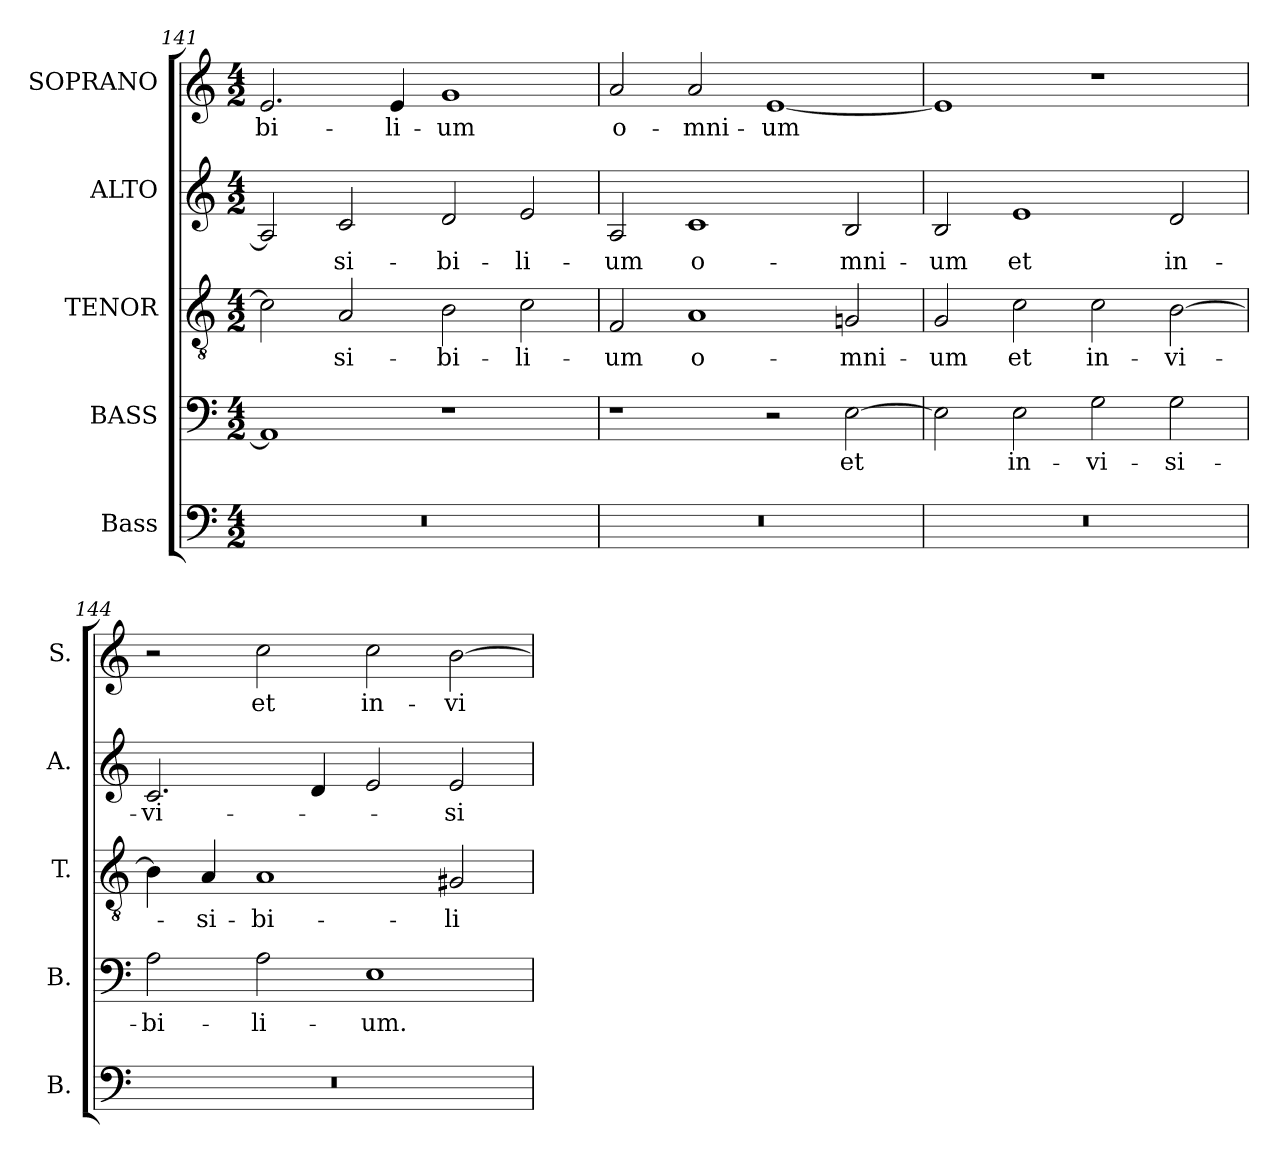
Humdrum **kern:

**kern	**kern	**text	**kern	**text	**kern	**text	**kern	**text
*part5	*part4	*part4	*part3	*part3	*part2	*part2	*part1	*part1
*staff5	*staff4	*staff4	*staff3	*staff3	*staff2	*staff2	*staff1	*staff1
*I"Bass	*I"BASS	*	*I"TENOR	*	*I"ALTO	*	*I"SOPRANO	*
*I'B.	*I'B.	*	*I'T.	*	*I'A.	*	*I'S.	*
!!LO:PB:g=z
*clefF4	*clefF4	*	*clefGv2	*	*clefG2	*	*clefG2	*
*	*	*	*ITrd7c12	*	*	*	*	*
*k[]	*k[]	*	*k[]	*	*k[]	*	*k[]	*
*C:	*C:	*	*C:	*	*C:	*	*C:	*
*M4/2	*M4/2	*	*M4/2	*	*M4/2	*	*M4/2	*
=141	=141	=141	=141	=141	=141	=141	=141	=141
!LO:N:vis=1	!	!	!	!	!	!	!	!
!	!	!	!	!	!	!	!	!LO:LY:b:color=#000000
0r	1AAi]	.	2Ci\]	.	2Ai/]	.	2.ei/	-bi-
!	!	!	!	!LO:LY:b:color=#000000	!	!	!	!
!	!	!	!	!	!	!LO:LY:b:color=#000000	!	!
.	.	.	2AAi/	-si-	2ci/	-si-	.	.
!	!	!	!	!	!	!	!	!LO:LY:b:color=#000000
.	.	.	.	.	.	.	4ei/	-li-
!	!	!	!	!LO:LY:b:color=#000000	!	!	!	!
!	!	!	!	!	!	!LO:LY:b:color=#000000	!	!
!	!	!	!	!	!	!	!	!LO:LY:b:color=#000000
.	1r	.	2BBi\	-bi-	2di/	-bi-	1gi	-um
!	!	!	!	!LO:LY:b:color=#000000	!	!	!	!
!	!	!	!	!	!	!LO:LY:b:color=#000000	!	!
.	.	.	2Ci\	-li-	2ei/	-li-	.	.
=142	=142	=142	=142	=142	=142	=142	=142	=142
!LO:N:vis=1	!	!	!	!	!	!	!	!
!	!	!	!	!LO:LY:b:color=#000000	!	!	!	!
!	!	!	!	!	!	!LO:LY:b:color=#000000	!	!
!	!	!	!	!	!	!	!	!LO:LY:b:color=#000000
0r	1r	.	2FFi/	-um	2Ai/	-um	2ai/	o-
!	!	!	!	!LO:LY:b:color=#000000	!	!	!	!
!	!	!	!	!	!	!LO:LY:b:color=#000000	!	!
!	!	!	!	!	!	!	!	!LO:LY:b:color=#000000
.	.	.	1AAi	o-	1ci	o-	2ai/	-mni-
!	!	!	!	!	!	!	!	!LO:LY:b:color=#000000
.	2r	.	.	.	.	.	[1ei	-um
!	!	!LO:LY:b:color=#000000	!	!	!	!	!	!
!	!	!	!	!LO:LY:b:color=#000000	!	!	!	!
!	!	!	!	!	!	!LO:LY:b:color=#000000	!	!
.	[2Ei\	et	2GGni/	-mni-	2Bi/	-mni-	.	.
=143	=143	=143	=143	=143	=143	=143	=143	=143
!LO:N:vis=1	!	!	!	!	!	!	!	!
!	!	!	!	!LO:LY:b:color=#000000	!	!	!	!
!	!	!	!	!	!	!LO:LY:b:color=#000000	!	!
0r	2Ei\]	.	2GGi/	-um	2Bi/	-um	1ei]	.
!	!	!LO:LY:b:color=#000000	!	!	!	!	!	!
!	!	!	!	!LO:LY:b:color=#000000	!	!	!	!
!	!	!	!	!	!	!LO:LY:b:color=#000000	!	!
.	2Ei\	in-	2Ci\	et	1ei	et	.	.
!	!	!LO:LY:b:color=#000000	!	!	!	!	!	!
!	!	!	!	!LO:LY:b:color=#000000	!	!	!	!
.	2Gi\	-vi-	2Ci\	in-	.	.	1r	.
!	!	!LO:LY:b:color=#000000	!	!	!	!	!	!
!	!	!	!	!LO:LY:b:color=#000000	!	!	!	!
!	!	!	!	!	!	!LO:LY:b:color=#000000	!	!
.	2Gi\	-si-	[2BBi\	-vi-	2di/	in-	.	.
=144	=144	=144	=144	=144	=144	=144	=144	=144
!LO:N:vis=1	!	!	!	!	!	!	!	!
!	!	!LO:LY:b:color=#000000	!	!	!	!	!	!
!	!	!	!	!	!	!LO:LY:b:color=#000000	!	!
0r	2Ai\	-bi-	4BBi\]	.	2.ci/	-vi-	2r	.
!	!	!	!	!LO:LY:b:color=#000000	!	!	!	!
.	.	.	4AAi/	-si-	.	.	.	.
!	!	!LO:LY:b:color=#000000	!	!	!	!	!	!
!	!	!	!	!LO:LY:b:color=#000000	!	!	!	!
!	!	!	!	!	!	!	!	!LO:LY:b:color=#000000
.	2Ai\	-li-	1AAi	-bi-	.	.	2cci\	et
.	.	.	.	.	4di/	.	.	.
!	!	!LO:LY:b:color=#000000	!	!	!	!	!	!
!	!	!	!	!	!	!	!	!LO:LY:b:color=#000000
.	1Ei	-um.	.	.	2ei/	.	2cci\	in-
!	!	!	!	!LO:LY:b:color=#000000	!	!	!	!
!	!	!	!	!	!	!LO:LY:b:color=#000000	!	!
!	!	!	!	!	!	!	!	!LO:LY:b:color=#000000
.	.	.	2GG#Xi/	-li-	2ei/	-si-	[2bi\	-vi-
=	=	=	=	=	=	=	=	=
*-	*-	*-	*-	*-	*-	*-	*-	*-
